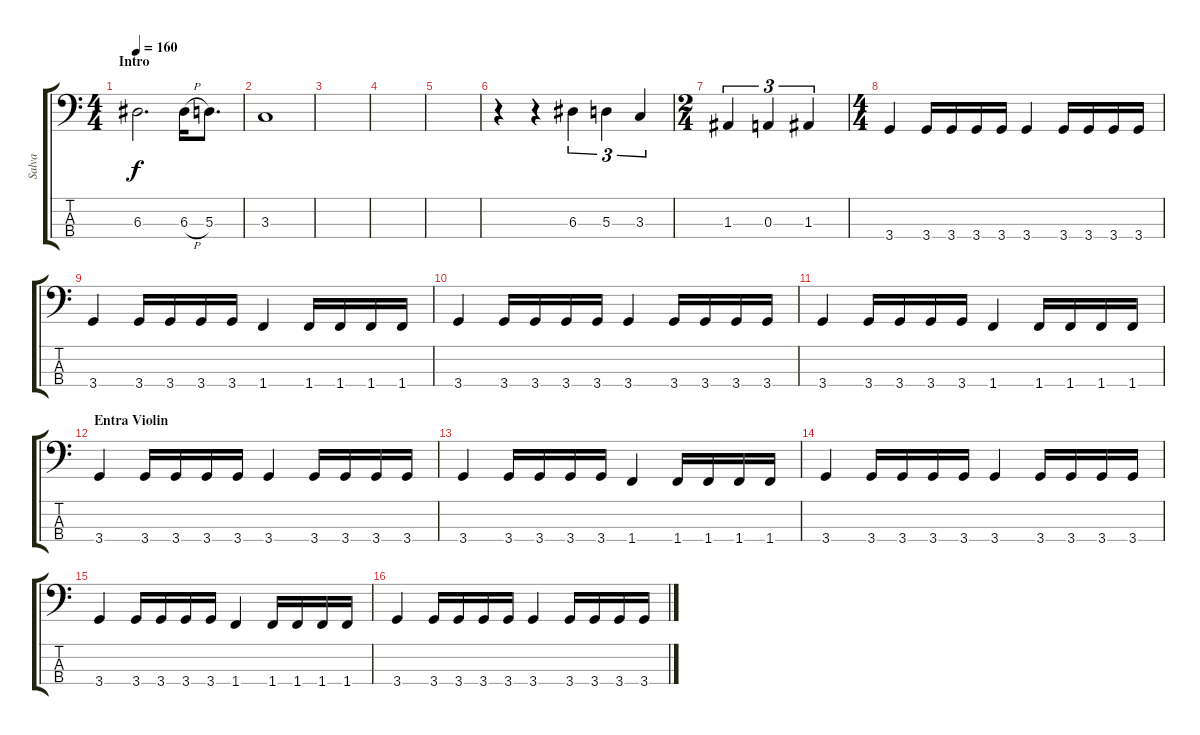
\track ("Salva" "Salva") {instrument electricbassfinger}
\staff {score tabs}
\tuning (G2 D2 A1 E1) {hide}
\ts (4 4)
\section ("" "Intro")
\tempo 160
\clef f4
\ks c
6.3.2{d dy f instrument electricbassfinger} 6.3{h}.16 5.3.8{d} |
3.3.1 |
|
|
|
r.4 r.4 6.3.4{tu (3 2)} 5.3.4{tu (3 2)} 3.3.4{tu (3 2)} |
\ts (2 4)
1.3.4{tu (3 2)} 0.3.4{tu (3 2)} 1.3.4{tu (3 2)} |
\ts (4 4)
3.4.4 3.4.16 3.4.16 3.4.16 3.4.16 3.4.4 3.4.16 3.4.16 3.4.16 3.4.16 |
3.4.4 3.4.16 3.4.16 3.4.16 3.4.16 1.4.4 1.4.16 1.4.16 1.4.16 1.4.16 |
3.4.4 3.4.16 3.4.16 3.4.16 3.4.16 3.4.4 3.4.16 3.4.16 3.4.16 3.4.16 |
3.4.4 3.4.16 3.4.16 3.4.16 3.4.16 1.4.4 1.4.16 1.4.16 1.4.16 1.4.16 |
\section ("" "Entra Violin")
3.4.4 3.4.16 3.4.16 3.4.16 3.4.16 3.4.4 3.4.16 3.4.16 3.4.16 3.4.16 |
3.4.4 3.4.16 3.4.16 3.4.16 3.4.16 1.4.4 1.4.16 1.4.16 1.4.16 1.4.16 |
3.4.4 3.4.16 3.4.16 3.4.16 3.4.16 3.4.4 3.4.16 3.4.16 3.4.16 3.4.16 |
3.4.4 3.4.16 3.4.16 3.4.16 3.4.16 1.4.4 1.4.16 1.4.16 1.4.16 1.4.16 |
3.4.4 3.4.16 3.4.16 3.4.16 3.4.16 3.4.4 3.4.16 3.4.16 3.4.16 3.4.16
